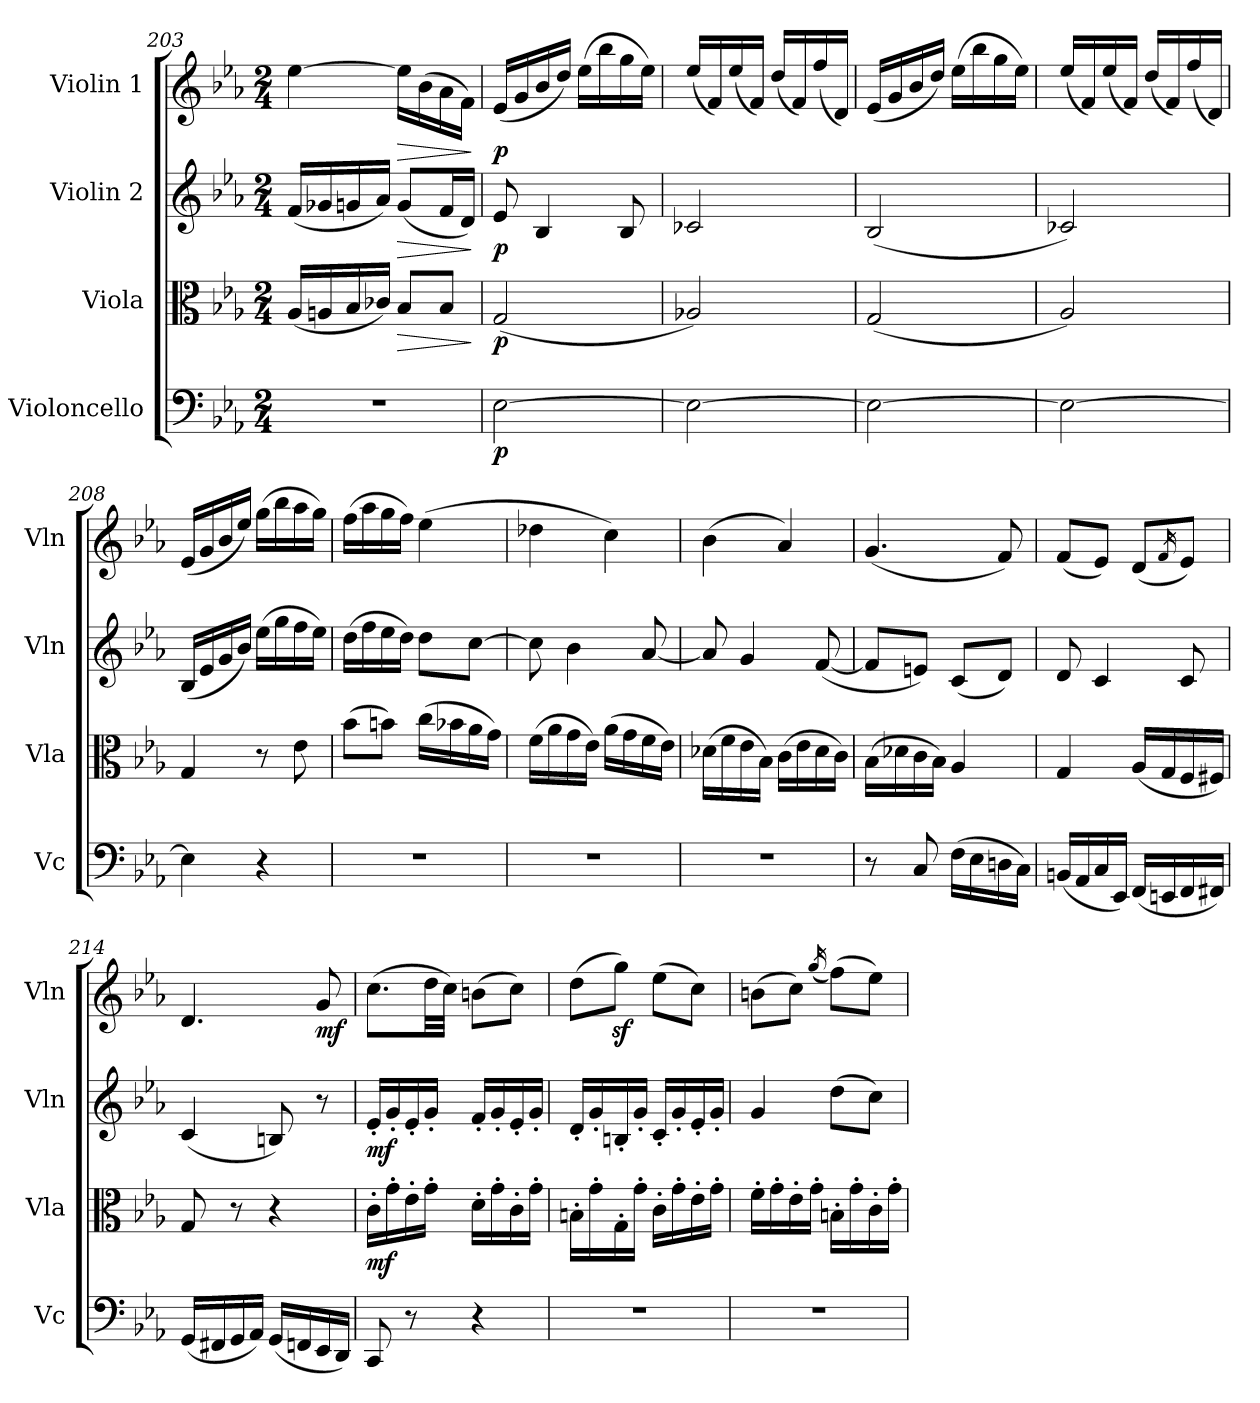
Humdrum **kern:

**kern	**dynam	**kern	**dynam	**kern	**dynam	**kern	**dynam
*part4	*part4	*part3	*part3	*part2	*part2	*part1	*part1
*staff4	*staff4	*staff3	*staff3	*staff2	*staff2	*staff1	*staff1
*I"Violoncello	*	*I"Viola	*	*I"Violin 2	*	*I"Violin 1	*
*I'Vc	*	*I'Vla	*	*I'Vln	*	*I'Vln	*
*clefF4	*	*clefC3	*	*clefG2	*	*clefG2	*
*k[b-e-a-]	*	*k[b-e-a-]	*	*k[b-e-a-]	*	*k[b-e-a-]	*
*M2/4	*	*M2/4	*	*M2/4	*	*M2/4	*
=203	=203	=203	=203	=203	=203	=203	=203
2r	.	(<16A-/LL	.	(<16f/LL	.	[4ee-\	.
.	.	16An/	.	16g-X/	.	.	.
.	.	16B-/	.	16gn/	.	.	.
.	.	16c-X/JJ)	.	16a-/JJ)	.	.	.
!	!	!	!LO:HP:b	!	!LO:HP:b	!	!LO:HP:b
.	.	8B-/L	>	(<8g/L	>	16ee-\LL]	>
.	.	.	.	.	.	(>16b-\	.
.	.	8B-/J	.	16f/L	.	16a-\	.
.	.	.	.	16d/JJ)	.	16f\JJ)	.
.	.	.	]	.	]	.	]
=204	=204	=204	=204	=204	=204	=204	=204
!	!LO:DY:b	!	!LO:DY:b	!	!LO:DY:b	!	!LO:DY:b
[2E-\	p	(<2G/	p	8e-/	p	(<16e-/LL	p
.	.	.	.	.	.	16g/	.
.	.	.	.	4B-/	.	16b-/	.
.	.	.	.	.	.	16dd/JJ)	.
.	.	.	.	.	.	(>16ee-\LL	.
.	.	.	.	.	.	16bb-\	.
.	.	.	.	8B-/	.	16gg\	.
.	.	.	.	.	.	16ee-\JJ)	.
=205	=205	=205	=205	=205	=205	=205	=205
2E-\_	.	2A-X/)	.	2c-X/	.	(<16ee-/LL	.
.	.	.	.	.	.	16f/)	.
.	.	.	.	.	.	(<16ee-/	.
.	.	.	.	.	.	16f/JJ)	.
.	.	.	.	.	.	(<16dd/LL	.
.	.	.	.	.	.	16f/)	.
.	.	.	.	.	.	(<16ff/	.
.	.	.	.	.	.	16d/JJ)	.
!!LO:PB:g=z
=206	=206	=206	=206	=206	=206	=206	=206
2E-\_	.	(<2G/	.	(<2B-/	.	(<16e-/LL	.
.	.	.	.	.	.	16g/	.
.	.	.	.	.	.	16b-/	.
.	.	.	.	.	.	16dd/JJ)	.
.	.	.	.	.	.	(>16ee-\LL	.
.	.	.	.	.	.	16bb-\	.
.	.	.	.	.	.	16gg\	.
.	.	.	.	.	.	16ee-\JJ)	.
=207	=207	=207	=207	=207	=207	=207	=207
2E-\_	.	2A-/)	.	2c-X/)	.	(<16ee-/LL	.
.	.	.	.	.	.	16f/)	.
.	.	.	.	.	.	(<16ee-/	.
.	.	.	.	.	.	16f/JJ)	.
.	.	.	.	.	.	(<16dd/LL	.
.	.	.	.	.	.	16f/)	.
.	.	.	.	.	.	(<16ff/	.
.	.	.	.	.	.	16d/JJ)	.
=208	=208	=208	=208	=208	=208	=208	=208
4E-\]	.	4G/	.	(<16B-/LL	.	(<16e-/LL	.
.	.	.	.	16e-/	.	16g/	.
.	.	.	.	16g/	.	16b-/	.
.	.	.	.	16b-/JJ)	.	16ee-/JJ)	.
4r	.	8r	.	(>16ee-\LL	.	(>16gg\LL	.
.	.	.	.	16gg\	.	16bb-\	.
.	.	8e-\	.	16ff\	.	16aa-\	.
.	.	.	.	16ee-\JJ)	.	16gg\JJ)	.
=209	=209	=209	=209	=209	=209	=209	=209
2r	.	(>8b-\L	.	(>16dd\LL	.	(>16ff\LL	.
.	.	.	.	16ff\	.	16aa-\	.
.	.	8bn\J)	.	16ee-\	.	16gg\	.
.	.	.	.	16dd\JJ)	.	16ff\JJ)	.
.	.	(>16cc\LL	.	8dd\L	.	(>4ee-\	.
.	.	16b-X\	.	.	.	.	.
.	.	16a-\	.	[8cc\J	.	.	.
.	.	16g\JJ)	.	.	.	.	.
!!LO:LB:g=z
=210	=210	=210	=210	=210	=210	=210	=210
2r	.	(>16f\LL	.	8cc\]	.	4dd-X\	.
.	.	16a-\	.	.	.	.	.
.	.	16g\	.	4b-\	.	.	.
.	.	16e-\JJ)	.	.	.	.	.
.	.	(>16a-\LL	.	.	.	4cc\)	.
.	.	16g\	.	.	.	.	.
.	.	16f\	.	[8a-/	.	.	.
.	.	16e-\JJ)	.	.	.	.	.
=211	=211	=211	=211	=211	=211	=211	=211
2r	.	(>16d-X\LL	.	8a-/]	.	(>4b-\	.
.	.	16f\	.	.	.	.	.
.	.	16e-\	.	4g/	.	.	.
.	.	16B-\JJ)	.	.	.	.	.
.	.	(>16c\LL	.	.	.	4a-/)	.
.	.	16e-\	.	.	.	.	.
.	.	16d-\	.	(<[8f/	.	.	.
.	.	16c\JJ)	.	.	.	.	.
=212	=212	=212	=212	=212	=212	=212	=212
8r	.	(>16B-\LL	.	8f/L]	.	(<4.g/	.
.	.	16d-X\	.	.	.	.	.
8C/	.	16c\	.	8en/J)	.	.	.
.	.	16B-\JJ)	.	.	.	.	.
(>16F\LL	.	4A-/	.	(<8c/L	.	.	.
16E-\	.	.	.	.	.	.	.
16Dn\	.	.	.	8d/J)	.	8f/)	.
16C\JJ)	.	.	.	.	.	.	.
=213	=213	=213	=213	=213	=213	=213	=213
(<16BBn/LL	.	4G/	.	8d/	.	(<8f/L	.
16AA-/	.	.	.	.	.	.	.
16C/	.	.	.	4c/	.	8e-/J)	.
16EE-/JJ)	.	.	.	.	.	.	.
(<16FF/LL	.	(<16A-/LL	.	.	.	(<8d/L	.
16EEn/	.	16G/	.	.	.	.	.
.	.	.	.	.	.	16qf/	.
16FF/	.	16F/	.	8c/	.	8e-/J)	.
16FF#X/JJ)	.	16F#X/JJ)	.	.	.	.	.
!!LO:LB:g=z
=214	=214	=214	=214	=214	=214	=214	=214
(<16GG/LL	.	8G/	.	(<4c/	.	4.d/	.
16FF#X/	.	.	.	.	.	.	.
16GG/	.	8r	.	.	.	.	.
16AA-/JJ)	.	.	.	.	.	.	.
(<16GG/LL	.	4r	.	8Bn/)	.	.	.
16FFn/	.	.	.	.	.	.	.
!	!	!	!	!	!	!	!LO:DY:b
16EE-/	.	.	.	8r	.	8g/	mf
16DD/JJ)	.	.	.	.	.	.	.
=215	=215	=215	=215	=215	=215	=215	=215
!	!	!	!LO:DY:b	!	!LO:DY:b	!	!
8CC/	.	16c'\LL	mf	16e-'/LL	mf	(>8.cc\L	.
.	.	16g'\	.	16g'/	.	.	.
8r	.	16e-'\	.	16e-'/	.	.	.
.	.	16g'\JJ	.	16g'/JJ	.	32dd\LL	.
.	.	.	.	.	.	32cc\JJJ)	.
4r	.	16d'\LL	.	16f'/LL	.	(>8bn\L	.
.	.	16g'\	.	16g'/	.	.	.
.	.	16c'\	.	16e-'/	.	8cc\J)	.
.	.	16g'\JJ	.	16g'/JJ	.	.	.
=216	=216	=216	=216	=216	=216	=216	=216
2r	.	16Bn'\LL	.	16d'/LL	.	(>8dd\L	.
.	.	16g'\	.	16g'/	.	.	.
.	.	16G'\	.	16Bn'/	.	8ggz<\J)	.
.	.	16g'\JJ	.	16g'/JJ	.	.	.
.	.	16c'\LL	.	16c'/LL	.	(>8ee-\L	.
.	.	16g'\	.	16g'/	.	.	.
.	.	16e-'\	.	16e-'/	.	8cc\J)	.
.	.	16g'\JJ	.	16g'/JJ	.	.	.
=217	=217	=217	=217	=217	=217	=217	=217
2r	.	16f'\LL	.	4g/	.	(>8bn\L	.
.	.	16g'\	.	.	.	.	.
.	.	16e-'\	.	.	.	8cc\J)	.
.	.	16g'\JJ	.	.	.	.	.
.	.	.	.	.	.	(<16qgg/	.
.	.	16Bn'\LL	.	(>8dd\L	.	(>8ff\L)	.
.	.	16g'\	.	.	.	.	.
.	.	16c'\	.	8cc\J)	.	8ee-\J)	.
.	.	16g'\JJ	.	.	.	.	.
=	=	=	=	=	=	=	=
*-	*-	*-	*-	*-	*-	*-	*-
